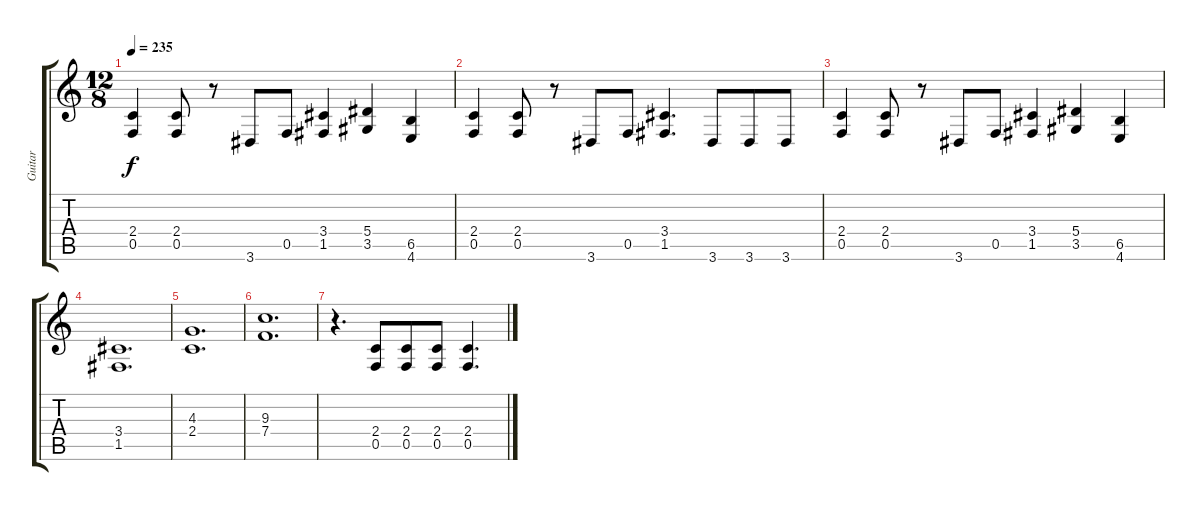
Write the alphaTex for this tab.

\track ("Guitar" "Guitar") {instrument distortionguitar}
\staff {score tabs}
\tuning (C4 G3 Eb3 Bb2 F2 C2) {hide}
\ts (12 8)
\tempo 235
\clef g2
\ks c
(2.4 0.5).4{dy f} (2.4 0.5).8 r.8 3.6.8 0.5.8 (3.4 1.5).4 (5.4 3.5).4 (6.5 4.6).4 |
(2.4 0.5).4 (2.4 0.5).8 r.8 3.6.8 0.5.8 (3.4 1.5).4{d} 3.6.8 3.6.8 3.6.8 |
(2.4 0.5).4 (2.4 0.5).8 r.8 3.6.8 0.5.8 (3.4 1.5).4 (5.4 3.5).4 (6.5 4.6).4 |
(3.4 1.5).1{d} |
(4.3 2.4).1{d} |
(9.3 7.4).1{d} |
r.4{d} (2.4 0.5).8 (2.4 0.5).8 (2.4 0.5).8 (2.4 0.5).4{d}
